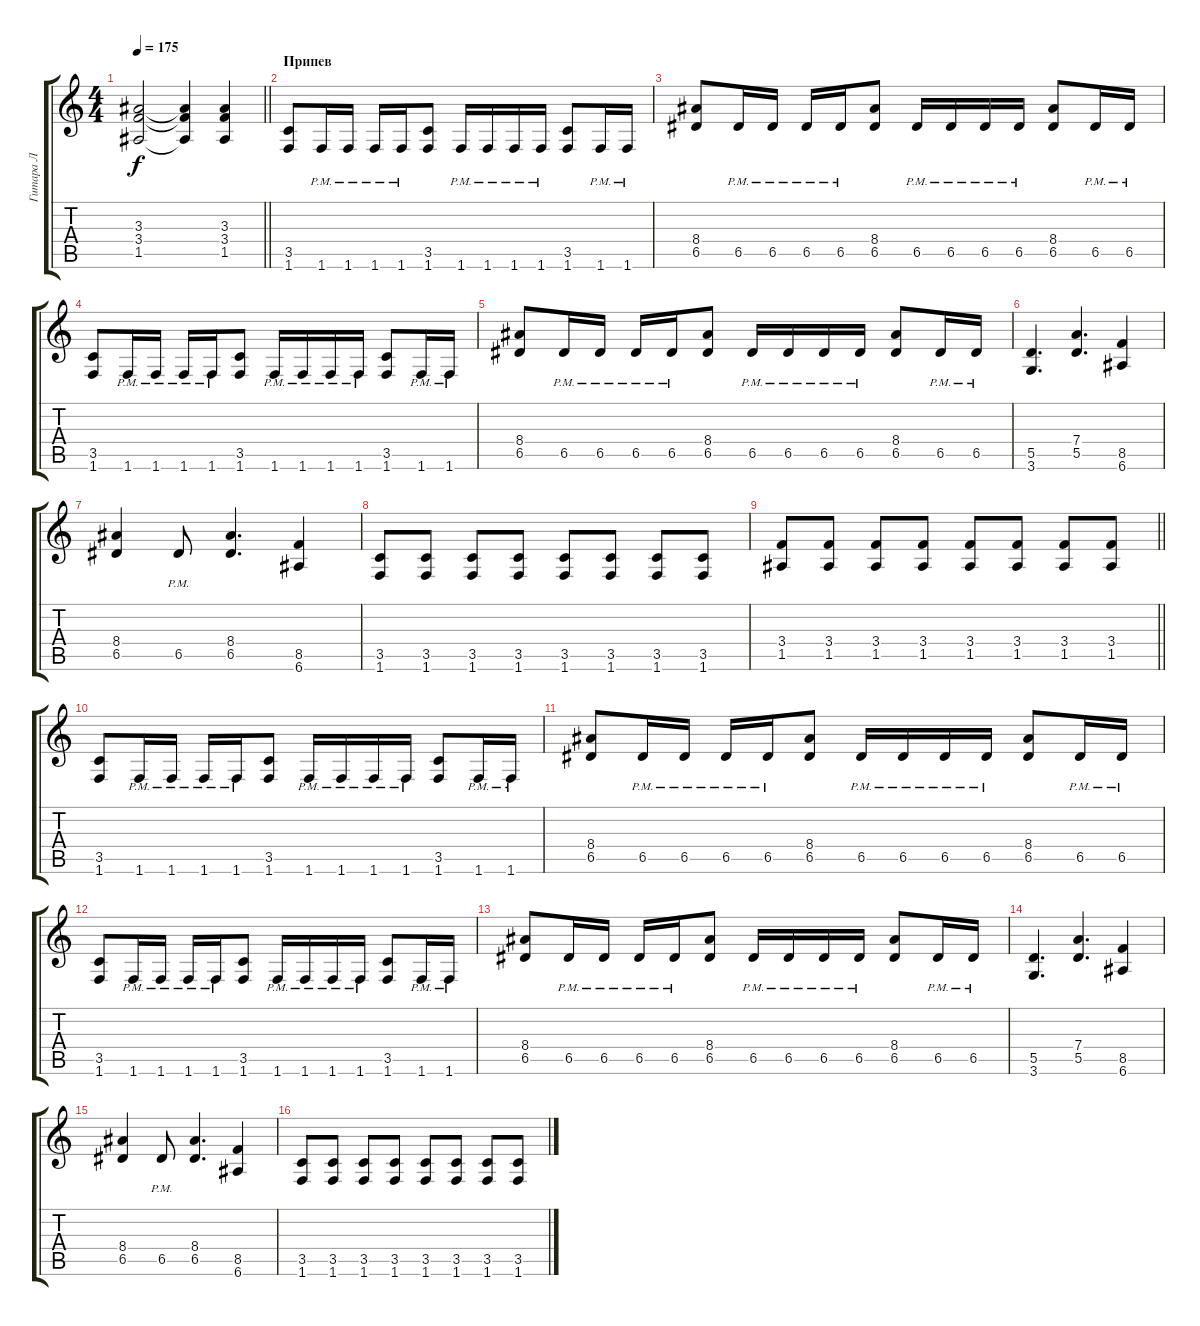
\track ("Гитара Л" "Гитара Л") {instrument distortionguitar}
\staff {score tabs}
\tuning (E4 B3 G3 D3 A2 E2) {hide}
\ts (4 4)
\tempo 175
\clef g2
\barLineRight lightlight
\ks c
(3.3 3.4 1.5).2{dy f} (3.3{t} 3.4{t} 1.5{t}).4 (3.3 3.4 1.5).4 |
\section ("" "Припев")
(3.5 1.6).8 1.6{pm}.16 1.6{pm}.16 1.6{pm}.16 1.6{pm}.16 (3.5 1.6).8 1.6{pm}.16 1.6{pm}.16 1.6{pm}.16 1.6{pm}.16 (3.5 1.6).8 1.6{pm}.16 1.6{pm}.16 |
(8.4 6.5).8 6.5{pm}.16 6.5{pm}.16 6.5{pm}.16 6.5{pm}.16 (8.4 6.5).8 6.5{pm}.16 6.5{pm}.16 6.5{pm}.16 6.5{pm}.16 (8.4 6.5).8 6.5{pm}.16 6.5{pm}.16 |
(3.5 1.6).8 1.6{pm}.16 1.6{pm}.16 1.6{pm}.16 1.6{pm}.16 (3.5 1.6).8 1.6{pm}.16 1.6{pm}.16 1.6{pm}.16 1.6{pm}.16 (3.5 1.6).8 1.6{pm}.16 1.6{pm}.16 |
(8.4 6.5).8 6.5{pm}.16 6.5{pm}.16 6.5{pm}.16 6.5{pm}.16 (8.4 6.5).8 6.5{pm}.16 6.5{pm}.16 6.5{pm}.16 6.5{pm}.16 (8.4 6.5).8 6.5{pm}.16 6.5{pm}.16 |
(5.5 3.6).4{d} (7.4 5.5).4{d} (8.5 6.6).4 |
(8.4 6.5).4 6.5{pm}.8 (8.4 6.5).4{d} (8.5 6.6).4 |
(3.5 1.6).8 (3.5 1.6).8 (3.5 1.6).8 (3.5 1.6).8 (3.5 1.6).8 (3.5 1.6).8 (3.5 1.6).8 (3.5 1.6).8 |
\barLineRight lightlight
(3.4 1.5).8 (3.4 1.5).8 (3.4 1.5).8 (3.4 1.5).8 (3.4 1.5).8 (3.4 1.5).8 (3.4 1.5).8 (3.4 1.5).8 |
\section ("" " ")
(3.5 1.6).8 1.6{pm}.16 1.6{pm}.16 1.6{pm}.16 1.6{pm}.16 (3.5 1.6).8 1.6{pm}.16 1.6{pm}.16 1.6{pm}.16 1.6{pm}.16 (3.5 1.6).8 1.6{pm}.16 1.6{pm}.16 |
(8.4 6.5).8 6.5{pm}.16 6.5{pm}.16 6.5{pm}.16 6.5{pm}.16 (8.4 6.5).8 6.5{pm}.16 6.5{pm}.16 6.5{pm}.16 6.5{pm}.16 (8.4 6.5).8 6.5{pm}.16 6.5{pm}.16 |
(3.5 1.6).8 1.6{pm}.16 1.6{pm}.16 1.6{pm}.16 1.6{pm}.16 (3.5 1.6).8 1.6{pm}.16 1.6{pm}.16 1.6{pm}.16 1.6{pm}.16 (3.5 1.6).8 1.6{pm}.16 1.6{pm}.16 |
(8.4 6.5).8 6.5{pm}.16 6.5{pm}.16 6.5{pm}.16 6.5{pm}.16 (8.4 6.5).8 6.5{pm}.16 6.5{pm}.16 6.5{pm}.16 6.5{pm}.16 (8.4 6.5).8 6.5{pm}.16 6.5{pm}.16 |
(5.5 3.6).4{d} (7.4 5.5).4{d} (8.5 6.6).4 |
(8.4 6.5).4 6.5{pm}.8 (8.4 6.5).4{d} (8.5 6.6).4 |
(3.5 1.6).8 (3.5 1.6).8 (3.5 1.6).8 (3.5 1.6).8 (3.5 1.6).8 (3.5 1.6).8 (3.5 1.6).8 (3.5 1.6).8
